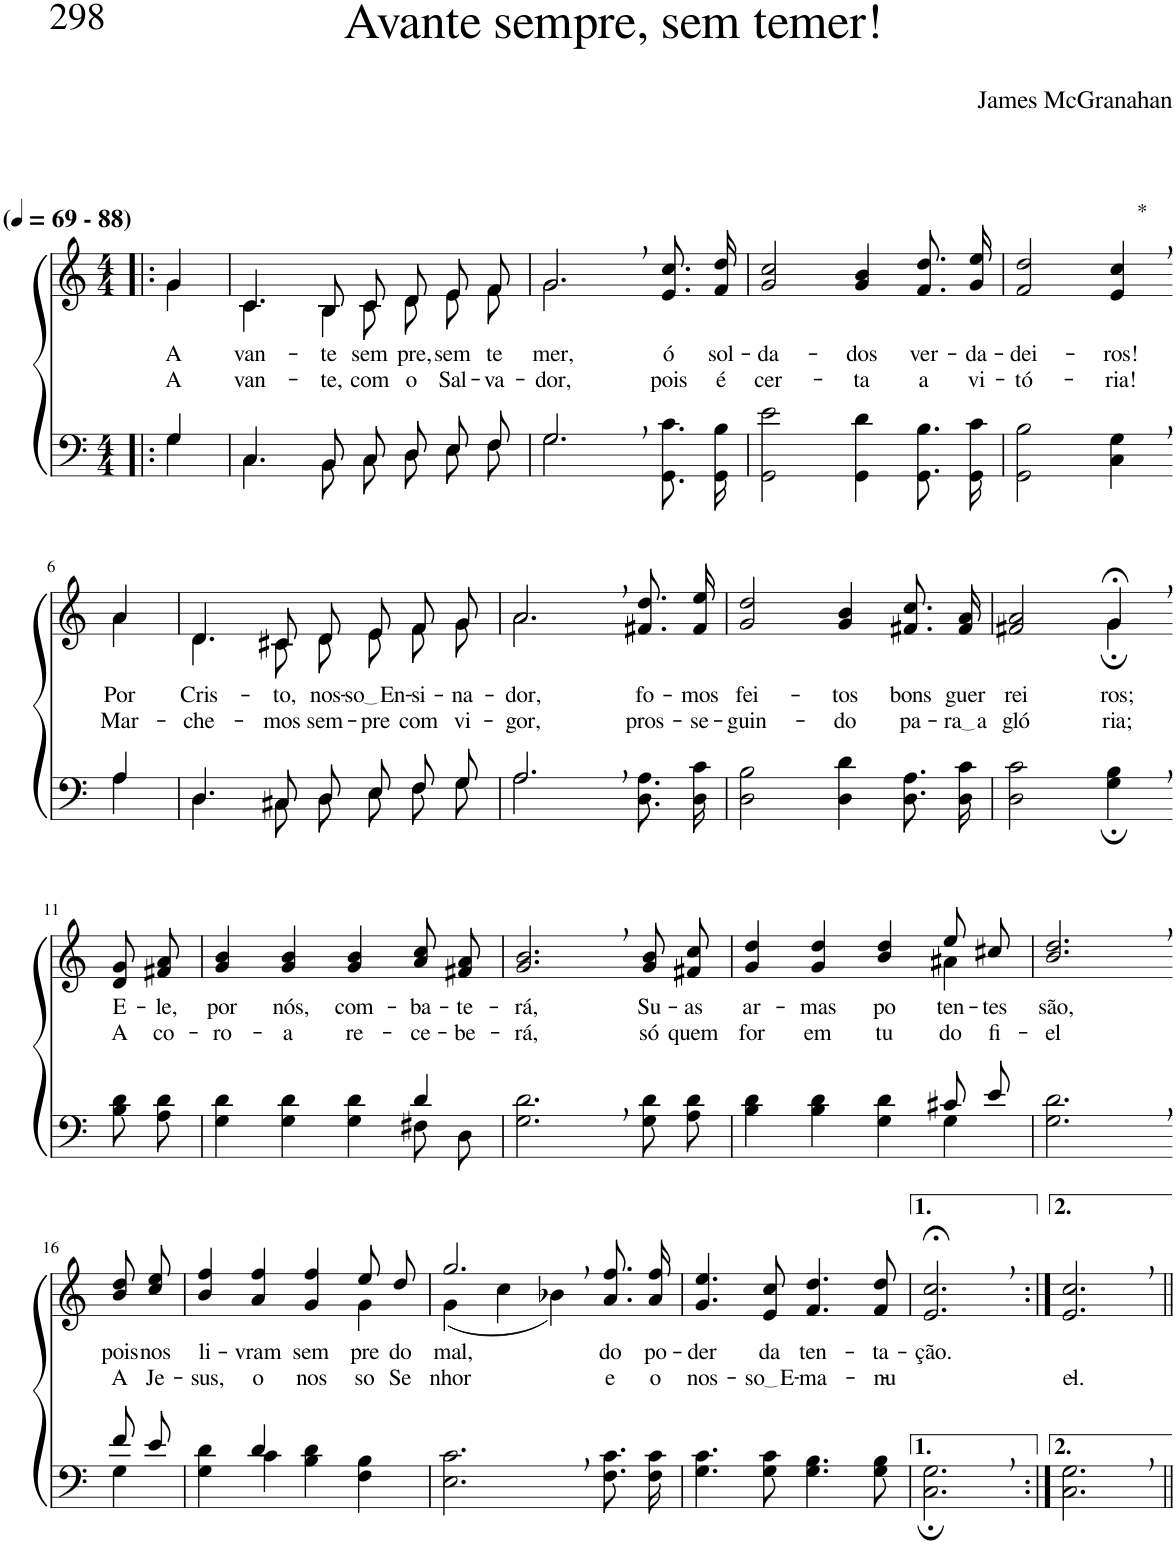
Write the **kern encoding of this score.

**kern	**kern	**text	**text
*part2	*part1	*part1	*part1
*staff2	*staff1	*staff1	*staff1
*I"Parte III e IV	*I"Parte I e II	*	*
*clefF4	*clefG2	*	*
*Trd1c2	*Trd1c2	*	*
*k[]	*k[]	*	*
*M4/4	*M4/4	*	*
*MM69	*MM69	*	*
=1!|:	=1!|:	=1!|:	=1!|:
*^	*^	*	*
!	!	!LO:TX:a:B:t=(	!	!	!
!	!	!LO:TX:a:B:t=- 88)	!	!	!
!	!	!	!	!LO:LY:b	!LO:LY:b
4G/	4G\	4g/	4g\	A-	A-
=2	=2	=2	=2	=2	=2
!	!	!	!	!LO:LY:b	!LO:LY:b
*	*	*	*^	*	*
4.C/	4.C\	4.c\	4.c/	2ryy	-van-	-van-
!	!	!	!	!	!LO:LY:b	!LO:LY:b
8BB/	8BB\	4B\	8B/	.	-te	-te,
!	!	!	!	!	!LO:LY:b	!LO:LY:b
8C/L	8C\L	.	8c/L	8c\	sem-	com
!	!	!	!	!	!LO:LY:b	!LO:LY:b
8D/J	8D\J	8d\	8d/J	4.ryy	-pre,	o
!	!	!	!	!	!LO:LY:b	!LO:LY:b
8E/L	8E\L	8e\L	8e/L	.	sem	Sal-
!	!	!	!	!	!LO:LY:b	!LO:LY:b
8F/J	8F\J	8f\J	8f/J	.	te-	-va-
*	*	*	*v	*v	*	*
=3	=3	=3	=3	=3	=3
!	!	!	!	!	!LO:LY:b
!	!	!	!	!LO:LY:b	!
2.G,/	2.G\	2.g,/	2.g\	-mer,	-dor,
!	!	!	!	!LO:LY:b	!LO:LY:b
4ryy	8.GG\ 8.c\L	8.e/ 8.cc/L	4ryy	ó	-pois
!	!	!	!	!LO:LY:b	!LO:LY:b
.	16GG\ 16B\Jk	16f/ 16dd/Jk	.	sol-	é
*	*	*v	*v	*	*
=4	=4	=4	=4	=4
!	!	!	!LO:LY:b	!LO:LY:b
*v	*v	*	*	*
2GG\ 2e\	2g/ 2cc/	-da-	cer-
!	!	!LO:LY:b	!LO:LY:b
4GG\ 4d\	4g/ 4b/	-dos	-ta
!	!	!LO:LY:b	!LO:LY:b
8.GG\ 8.B\L	8.f\ 8.dd\L	ver-	a
!	!	!LO:LY:b	!LO:LY:b
16GG\ 16c\Jk	16g\ 16ee\Jk	-da-	vi-
=5	=5	=5	=5
!	!	!LO:LY:b	!LO:LY:b
2GG\ 2B\	2f/ 2dd/	-dei-	-tó-
!	!LO:TX:a:t=*	!	!
!	!	!LO:LY:b	!LO:LY:b
4C\, 4G\,	4e/, 4cc/,	-ros!	-ria!
!!LO:LB:g=z
=6-	=6-	=6-	=6-
*^	*^	*	*
!	!	!	!	!LO:LY:b	!LO:LY:b
4A\	4A/	4a/	4a\	Por	Mar-
=7	=7	=7	=7	=7	=7
!	!	!	!	!LO:LY:b	!LO:LY:b
4.D/	4.D\	4.d/	4.d\	Cris-	-che-
!	!	!	!	!LO:LY:b	!LO:LY:b
8C#X/	8C#\	8c#X/	8c#\	-to,	-mos
!	!	!	!	!LO:LY:b	!LO:LY:b
8D/L	8D\L	8d/L	8d\L	nos-	sem-
!	!	!	!	!LO:LY:b	!LO:LY:b
8E/J	8E\J	8e/J	8e\J	so En	-pre
!	!	!	!	!LO:LY:b	!LO:LY:b
8F/L	8F\L	8f/L	8f\L	-si-	com
!	!	!	!	!LO:LY:b	!LO:LY:b
8G/J	8G\J	8g/J	8g\J	-na-	vi-
=8	=8	=8	=8	=8	=8
!	!	!	!	!LO:LY:b	!LO:LY:b
2.A,/	2.A\	2.a,/	2.a\	-dor,	-gor,
!	!	!	!	!LO:LY:b	!LO:LY:b
4ryy	8.D\ 8.A\L	8.f#X\ 8.dd\L	4ryy	fo-	pros-
!	!	!	!	!LO:LY:b	!LO:LY:b
.	16D\ 16c\Jk	16f#\ 16ee\Jk	.	-mos	-se-
*	*	*v	*v	*	*
=9	=9	=9	=9	=9
!	!	!	!LO:LY:b	!LO:LY:b
*v	*v	*	*	*
2D\ 2B\	2g/ 2dd/	fei-	-guin-
!	!	!LO:LY:b	!LO:LY:b
4D\ 4d\	4g/ 4b/	-tos	-do
!	!	!LO:LY:b	!LO:LY:b
8.D\ 8.A\L	8.f#X/ 8.cc/L	bons	pa-
!	!	!LO:LY:b	!LO:LY:b
16D\ 16c\Jk	16f#/ 16a/Jk	guer-	ra a
=10	=10	=10	=10
*	*^	*	*
!	!	!	!LO:LY:b	!LO:LY:b
2D\ 2c\	2ryy	2f#X/ 2a/	-rei-	gló-
!	!	!	!LO:LY:b	!LO:LY:b
4G\;, 4B\;,	4g;<,\	4g;/	-ros;	-ria;
!!LO:LB:g=z
=11-	=11-	=11-	=11-	=11-
!	!	!	!LO:LY:b	!LO:LY:b
*	*v	*v	*	*
8B\ 8d\L	8d/ 8g/L	E-	A
!	!	!LO:LY:b	!LO:LY:b
8A\ 8d\J	8f#X/ 8a/J	-le,	co-
=12	=12	=12	=12
*^	*	*	*
!	!	!	!LO:LY:b	!LO:LY:b
2.ryy	4G\ 4d\	4g/ 4b/	por	-ro-
!	!	!	!LO:LY:b	!LO:LY:b
.	4G\ 4d\	4g/ 4b/	nós,	-a
!	!	!	!LO:LY:b	!LO:LY:b
.	4G\ 4d\	4g/ 4b/	com-	re-
!	!	!	!LO:LY:b	!LO:LY:b
4d/	8F#X\L	8a/ 8cc/L	-ba-	-ce-
!	!	!	!LO:LY:b	!LO:LY:b
.	8D\J	8f#X/ 8a/J	-te-	-be-
=13	=13	=13	=13	=13
!	!	!	!LO:LY:b	!LO:LY:b
*v	*v	*	*	*
2.G\, 2.d\,	2.g/, 2.b/,	-rá,	-rá,
!	!	!LO:LY:b	!LO:LY:b
8G\ 8d\L	8g/ 8b/L	Su-	só
!	!	!LO:LY:b	!LO:LY:b
8A\ 8d\J	8f#X/ 8cc/J	-as	quem
=14	=14	=14	=14
*^	*	*	*
!	!	!	!LO:LY:b	!LO:LY:b
*	*	*^	*	*
2.ryy	4B\ 4d\	4g/ 4dd/	2.ryy	ar-	for
!	!	!	!	!LO:LY:b	!LO:LY:b
.	4B\ 4d\	4g/ 4dd/	.	-mas	em
!	!	!	!	!LO:LY:b	!LO:LY:b
.	4G\ 4d\	4b/ 4dd/	.	po-	tu-
!	!	!	!	!LO:LY:b	!LO:LY:b
8c#X/L	4G\	8ee/L	4a#X\	-ten-	-do
!	!	!	!	!LO:LY:b	!LO:LY:b
8e/J	.	8cc#X/J	.	-tes	fi-
*v	*v	*	*	*	*
*	*v	*v	*	*
=15	=15	=15	=15
!	!	!LO:LY:b	!LO:LY:b
2.G\, 2.d\,	2.b/, 2.dd/,	são,	-el
!!LO:LB:g=z
=16-	=16-	=16-	=16-
*^	*	*	*
!	!	!	!LO:LY:b	!LO:LY:b
8f/L	4G\	8b\ 8dd\L	pois	A
!	!	!	!LO:LY:b	!LO:LY:b
8e/J	.	8cc\ 8ee\J	nos	Je-
=17	=17	=17	=17	=17
!	!	!	!LO:LY:b	!LO:LY:b
*	*	*^	*	*
4ryy	4G\ 4d\	4b/ 4ff/	2.ryy	li-	-sus,
!	!	!	!	!LO:LY:b	!LO:LY:b
4d/	4c\	4a/ 4ff/	.	-vram	o
!	!	!	!	!LO:LY:b	!LO:LY:b
2ryy	4B\ 4d\	4g/ 4ff/	.	sem-	nos-
!	!	!	!	!LO:LY:b	!LO:LY:b
.	4F\ 4B\	8ee/L	4g\	-pre	-so
!	!	!	!	!LO:LY:b	!LO:LY:b
.	.	8dd/J	.	do	Se-
*v	*v	*	*	*	*
=18	=18	=18	=18	=18
!	!	!	!LO:LY:b	!LO:LY:b
2.E\, 2.c\,	2.gg,/	(4g\	mal,	-nhor
.	.	4cc\	.	.
.	.	4b-X\)	.	.
!	!	!	!LO:LY:b	!LO:LY:b
8.F\ 8.c\L	8.a\ 8.ff\L	4ryy	do	e
!	!	!	!LO:LY:b	!LO:LY:b
16F\ 16c\Jk	16a\ 16ff\Jk	.	po-	o
*	*v	*v	*	*
=19	=19	=19	=19
!	!	!LO:LY:b	!LO:LY:b
4.G\ 4.c\	4.g/ 4.ee/	-der	nos-
!	!	!LO:LY:b	!LO:LY:b
8G\ 8c\	8e/ 8cc/	da	so E
!	!	!LO:LY:b	!LO:LY:b
4.G\ 4.B\	4.f/ 4.dd/	ten-	-ma-
!	!	!LO:LY:b	!LO:LY:b
8G\ 8B\	8f/ 8dd/	-ta-	-nu-
=20	=20	=20	=20
!	!	!LO:LY:b	!
2.C\;, 2.G\;,	2.e/;<, 2.cc/;<,	-ção.	.
=21:|!	=21:|!	=21:|!	=21:|!
!	!	!	!LO:LY:b
2.C\, 2.G\,	2.e/, 2.cc/,	.	-el.-
=||	=||	=||	=||
*-	*-	*-	*-
